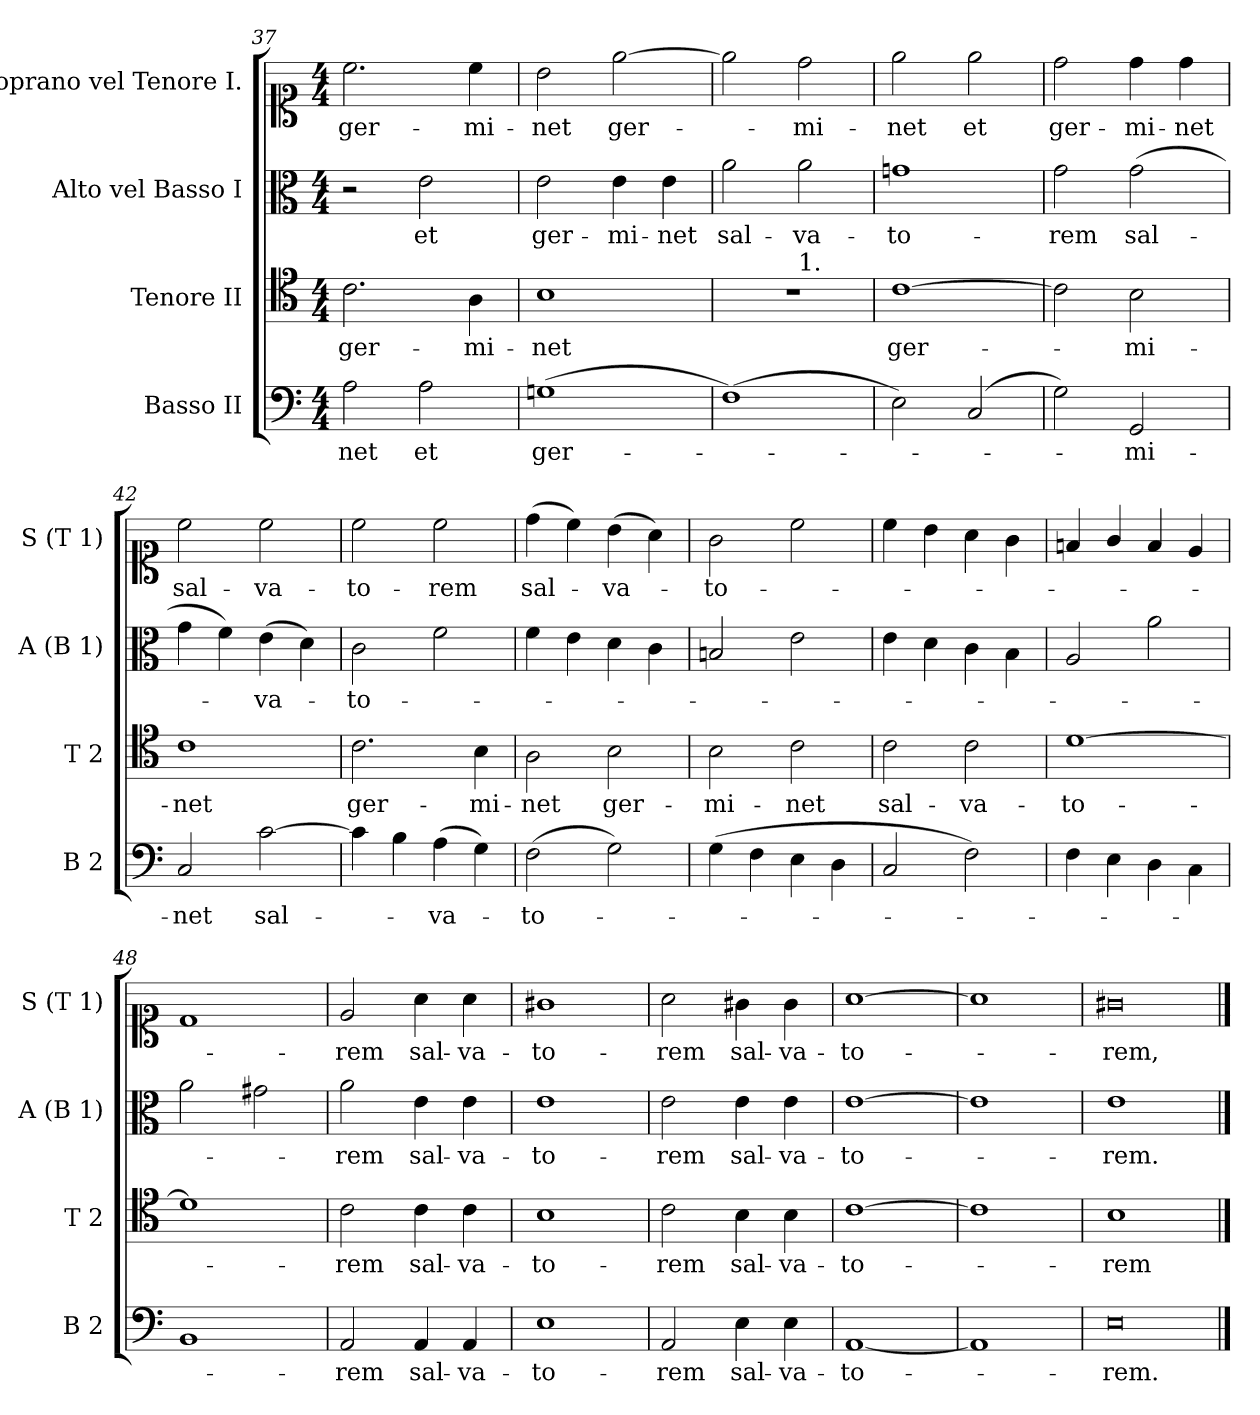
**kern	**text	**kern	**text	**kern	**text	**kern	**text
*part4	*part4	*part3	*part3	*part2	*part2	*part1	*part1
*staff4	*staff4	*staff3	*staff3	*staff2	*staff2	*staff1	*staff1
*I"Basso II	*	*I"Tenore II	*	*I"Alto vel Basso I	*	*I"Soprano vel Tenore I.	*
*I'B 2	*	*I'T 2	*	*I'A (B 1)	*	*I'S (T 1)	*
*clefF4	*	*clefC4	*	*clefC3	*	*clefC1	*
*k[]	*	*k[]	*	*k[]	*	*k[]	*
*M4/4	*	*M4/4	*	*M4/4	*	*M4/4	*
=37	=37	=37	=37	=37	=37	=37	=37
2A\	-net	2.c\	ger-	2r	.	2.cc\	ger-
2A\	et	.	.	2e\	et	.	.
.	.	4A\	-mi-	.	.	4cc\	-mi-
=38	=38	=38	=38	=38	=38	=38	=38
(>1Gn	ger-	1B	-net	2e\	ger-	2b\	-net
.	.	.	.	4e\	-mi-	[2ee\	ger-
.	.	.	.	4e\	-net	.	.
=39	=39	=39	=39	=39	=39	=39	=39
*	*	*^	*	*	*	*	*
(>1F)	.	1r	2ryy	.	2a\	sal-	2ee\]	.
!	!	!	!LO:TX:a:t=1.	!	!	!	!	!
.	.	.	2ryy	.	2a\	-va-	2dd\	-mi-
*	*	*v	*v	*	*	*	*	*
=40	=40	=40	=40	=40	=40	=40	=40
2E\)	.	[1c	ger-	1gn	-to-	2ee\	-net
(>2C/	.	.	.	.	.	2ee\	et
=41	=41	=41	=41	=41	=41	=41	=41
2G\)	.	2c\]	.	2g\	-rem	2dd\	ger-
2GG/	-mi-	2B\	-mi-	(>2g\	sal-	4dd\	-mi-
.	.	.	.	.	.	4dd\	-net
=42	=42	=42	=42	=42	=42	=42	=42
2C/	-net	1c	-net	4g\	.	2cc\	sal-
.	.	.	.	4f\)	.	.	.
[2c\	sal-	.	.	(>4e\	-va-	2cc\	-va-
.	.	.	.	4d\)	.	.	.
=43	=43	=43	=43	=43	=43	=43	=43
4c\]	.	2.c\	ger-	2c\	-to-	2cc\	-to-
4B\	.	.	.	.	.	.	.
(>4A\	-va-	.	.	2f\	.	2cc\	-rem
4G\)	.	4B\	-mi-	.	.	.	.
=44	=44	=44	=44	=44	=44	=44	=44
(>2F\	-to-	2A\	-net	4f\	.	(>4dd\	sal-
.	.	.	.	4e\	.	4cc\)	.
2G\)	.	2B\	ger-	4d\	.	(>4b\	-va-
.	.	.	.	4c\	.	4a\)	.
=45	=45	=45	=45	=45	=45	=45	=45
(>4G\	.	2B\	-mi-	2Bn/	.	2g\	-to-
4F\	.	.	.	.	.	.	.
4E\	.	2c\	-net	2e\	.	2cc\	.
4D\	.	.	.	.	.	.	.
=46	=46	=46	=46	=46	=46	=46	=46
2C/	.	2c\	sal-	4e\	.	4cc\	.
.	.	.	.	4d\	.	4b\	.
2F\)	.	2c\	-va-	4c\	.	4a\	.
.	.	.	.	4B\	.	4g\	.
=47	=47	=47	=47	=47	=47	=47	=47
4F\	.	[1d	-to-	2A/	.	4fn/	.
4E\	.	.	.	.	.	4g/	.
4D\	.	.	.	2a\	.	4f/	.
4C\	.	.	.	.	.	4e/	.
=48	=48	=48	=48	=48	=48	=48	=48
1BB	.	1d]	.	2a\	.	1d	.
.	.	.	.	2g#X\	.	.	.
=49	=49	=49	=49	=49	=49	=49	=49
2AA/	-rem	2c\	-rem	2a\	-rem	2e/	-rem
4AA/	sal-	4c\	sal-	4e\	sal-	4a\	sal-
4AA/	-va-	4c\	-va-	4e\	-va-	4a\	-va-
=50	=50	=50	=50	=50	=50	=50	=50
1E	-to-	1B	-to-	1e	-to-	1g#X	-to-
=51	=51	=51	=51	=51	=51	=51	=51
2AA/	-rem	2c\	-rem	2e\	-rem	2a\	-rem
4E\	sal-	4B\	sal-	4e\	sal-	4g#X\	sal-
4E\	-va-	4B\	-va-	4e\	-va-	4g#\	-va-
=52	=52	=52	=52	=52	=52	=52	=52
[1AA	-to-	[1c	-to-	[1e	-to-	[1a	-to-
=53	=53	=53	=53	=53	=53	=53	=53
1AA]	.	1c]	.	1e]	.	1a]	.
=54	=54	=54	=54	=54	=54	=54	=54
!LO:N:vis=0	!	!	!	!	!	!LO:N:vis=0	!
1E	-rem.	1B	-rem	1e	-rem.	1g#X	-rem,
==	==	==	==	==	==	==	==
*-	*-	*-	*-	*-	*-	*-	*-
